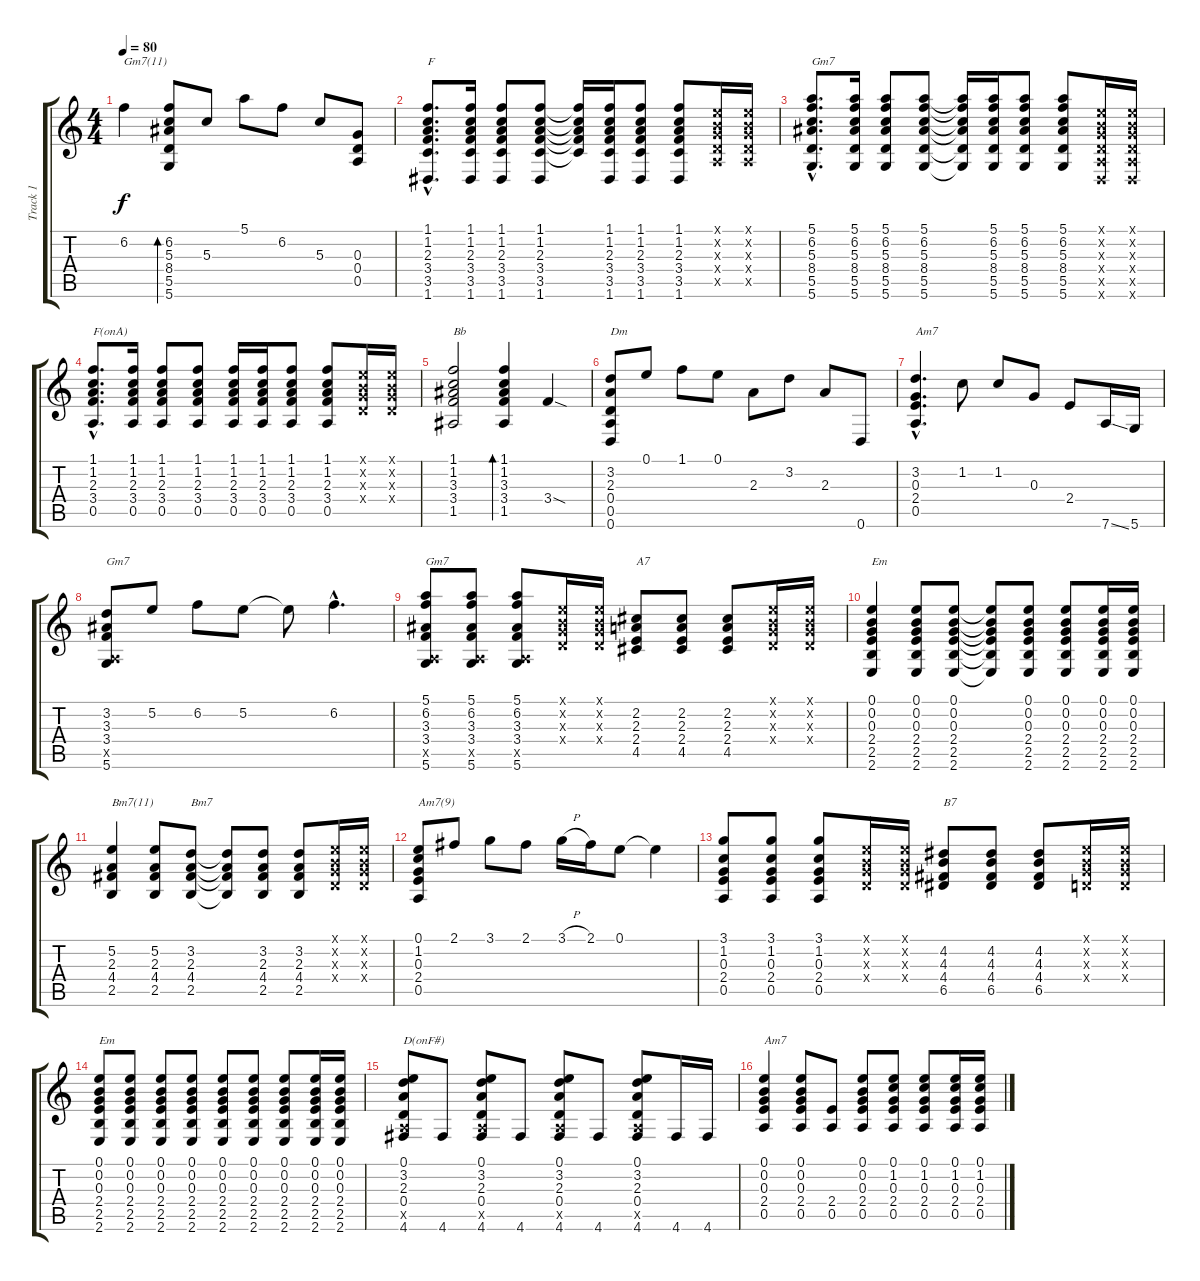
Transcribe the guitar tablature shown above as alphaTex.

\track ("Track 1" "Track 1") {instrument acousticguitarsteel}
\staff {score tabs}
\tuning (E4 B3 G3 D3 A2 D2) {hide}
\ts (4 4)
\tempo 80
\clef g2
\ks c
6.2{t}.4{txt "Gm7(11)" dy f} (6.2 5.3 8.4 5.5 5.6).8{bd 120} 5.3.8 5.1.8 6.2.8 5.3.8 (0.3 0.4 0.5).8 |
(1.1{hac} 1.2{hac} 2.3{hac} 3.4{hac} 3.5{hac} 1.6{hac}).8{d txt "F"} (1.1 1.2 2.3 3.4 3.5 1.6).16 (1.1 1.2 2.3 3.4 3.5 1.6).8 (1.1 1.2 2.3 3.4 3.5 1.6).8 (1.1{t} 1.2{t} 2.3{t} 3.4{t} 3.5{t}).16 (1.1 1.2 2.3 3.4 3.5 1.6).16 (1.1 1.2 2.3 3.4 3.5 1.6).8 (1.1 1.2 2.3 3.4 3.5 1.6).8 (0.1{x} 0.2{x} 0.3{x} 0.4{x} 0.5{x}).16 (0.1{x} 0.2{x} 0.3{x} 0.4{x} 0.5{x}).16 |
(5.1{hac} 6.2{hac} 5.3{hac} 8.4{hac} 5.5{hac} 5.6{hac}).8{d txt "Gm7"} (5.1 6.2 5.3 8.4 5.5 5.6).16 (5.1 6.2 5.3 8.4 5.5 5.6).8 (5.1 6.2 5.3 8.4 5.5 5.6).8 (5.1{t} 6.2{t} 5.3{t} 8.4{t} 5.5{t} 5.6{t}).16 (5.1 6.2 5.3 8.4 5.5 5.6).16 (5.1 6.2 5.3 8.4 5.5 5.6).8 (5.1 6.2 5.3 8.4 5.5 5.6).8 (0.1{x} 0.2{x} 0.3{x} 0.4{x} 0.5{x} 0.6{x}).16 (0.1{x} 0.2{x} 0.3{x} 0.4{x} 0.5{x} 0.6{x}).16 |
(1.1{hac} 1.2{hac} 2.3{hac} 3.4{hac} 0.5{hac}).8{d txt "F(onA)"} (1.1 1.2 2.3 3.4 0.5).16 (1.1 1.2 2.3 3.4 0.5).8 (1.1 1.2 2.3 3.4 0.5).8 (1.1 1.2 2.3 3.4 0.5).16 (1.1 1.2 2.3 3.4 0.5).16 (1.1 1.2 2.3 3.4 0.5).8 (1.1 1.2 2.3 3.4 0.5).8 (0.1{x} 0.2{x} 0.3{x} 0.4{x}).16 (0.1{x} 0.2{x} 0.3{x} 0.4{x}).16 |
(1.1 1.2 3.3 3.4 1.5).2{txt "Bb"} (1.1 1.2 3.3 3.4 1.5).4{bd 120} 3.4{sod}.4 |
(3.2 2.3 0.4 0.5 0.6).8{txt "Dm"} 0.1.8 1.1.8 0.1.8 2.3.8 3.2.8 2.3.8 0.6.8 |
(3.2{hac} 0.3{hac} 2.4{hac} 0.5{hac}).4{d txt "Am7"} 1.2.8 1.2.8 0.3.8 2.4.8 7.6{ss}.16 5.6.16 |
(3.2 3.3 3.4 0.5{x} 5.6).8{txt "Gm7"} 5.2.8 6.2.8 5.2.8 5.2{t}.8 6.2{hac}.4{d} |
(5.1 6.2 3.3 3.4 0.5{x} 5.6).8{txt "Gm7"} (5.1 6.2 3.3 3.4 0.5{x} 5.6).8 (5.1 6.2 3.3 3.4 0.5{x} 5.6).8 (0.1{x} 0.2{x} 0.3{x} 0.4{x}).16 (0.1{x} 0.2{x} 0.3{x} 0.4{x}).16 (2.2 2.3 2.4 4.5).8{txt "A7"} (2.2 2.3 2.4 4.5).8 (2.2 2.3 2.4 4.5).8 (0.1{x} 0.2{x} 0.3{x} 0.4{x}).16 (0.1{x} 0.2{x} 0.3{x} 0.4{x}).16 |
(0.1 0.2 0.3 2.4 2.5 2.6).4{txt "Em"} (0.1 0.2 0.3 2.4 2.5 2.6).8 (0.1 0.2 0.3 2.4 2.5 2.6).8 (0.1{t} 0.2{t} 0.3{t} 2.4{t} 2.5{t} 2.6{t}).8 (0.1 0.2 0.3 2.4 2.5 2.6).8 (0.1 0.2 0.3 2.4 2.5 2.6).8 (0.1 0.2 0.3 2.4 2.5 2.6).16 (0.1 0.2 0.3 2.4 2.5 2.6).16 |
(5.2 2.3 4.4 2.5).4{txt "Bm7(11)"} (5.2 2.3 4.4 2.5).8 (3.2 2.3 4.4 2.5).8{txt "Bm7"} (3.2{t} 2.3{t} 4.4{t} 2.5{t}).8 (3.2 2.3 4.4 2.5).8 (3.2 2.3 4.4 2.5).8 (0.1{x} 0.2{x} 0.3{x} 0.4{x}).16 (0.1{x} 0.2{x} 0.3{x} 0.4{x}).16 |
(0.1 1.2 0.3 2.4 0.5).8{txt "Am7(9)"} 2.1.8 3.1.8 2.1.8 3.1{h}.16 2.1.16 0.1.8 0.1{t}.4 |
(3.1 1.2 0.3 2.4 0.5).8 (3.1 1.2 0.3 2.4 0.5).8 (3.1 1.2 0.3 2.4 0.5).8 (0.1{x} 0.2{x} 0.3{x} 0.4{x}).16 (0.1{x} 0.2{x} 0.3{x} 0.4{x}).16 (4.2 4.3 4.4 6.5).8{txt "B7"} (4.2 4.3 4.4 6.5).8 (4.2 4.3 4.4 6.5).8 (0.1{x} 0.2{x} 0.3{x} 0.4{x}).16 (0.1{x} 0.2{x} 0.3{x} 0.4{x}).16 |
(0.1 0.2 0.3 2.4 2.5 2.6).8{txt "Em"} (0.1 0.2 0.3 2.4 2.5 2.6).8 (0.1 0.2 0.3 2.4 2.5 2.6).8 (0.1 0.2 0.3 2.4 2.5 2.6).8 (0.1 0.2 0.3 2.4 2.5 2.6).8 (0.1 0.2 0.3 2.4 2.5 2.6).8 (0.1 0.2 0.3 2.4 2.5 2.6).8 (0.1 0.2 0.3 2.4 2.5 2.6).16 (0.1 0.2 0.3 2.4 2.5 2.6).16 |
(0.1 3.2 2.3 0.4 0.5{x} 4.6).8{txt "D(onF#)"} 4.6.8 (0.1 3.2 2.3 0.4 0.5{x} 4.6).8 4.6.8 (0.1 3.2 2.3 0.4 0.5{x} 4.6).8 4.6.8 (0.1 3.2 2.3 0.4 0.5{x} 4.6).8 4.6.16 4.6.16 |
(0.1 0.2 0.3 2.4 0.5).4{txt "Am7"} (0.1 0.2 0.3 2.4 0.5).8 (2.4 0.5).8 (0.1 0.2 0.3 2.4 0.5).8 (0.1 1.2 0.3 2.4 0.5).8 (0.1 1.2 0.3 2.4 0.5).8 (0.1 1.2 0.3 2.4 0.5).16 (0.1 1.2 0.3 2.4 0.5).16
